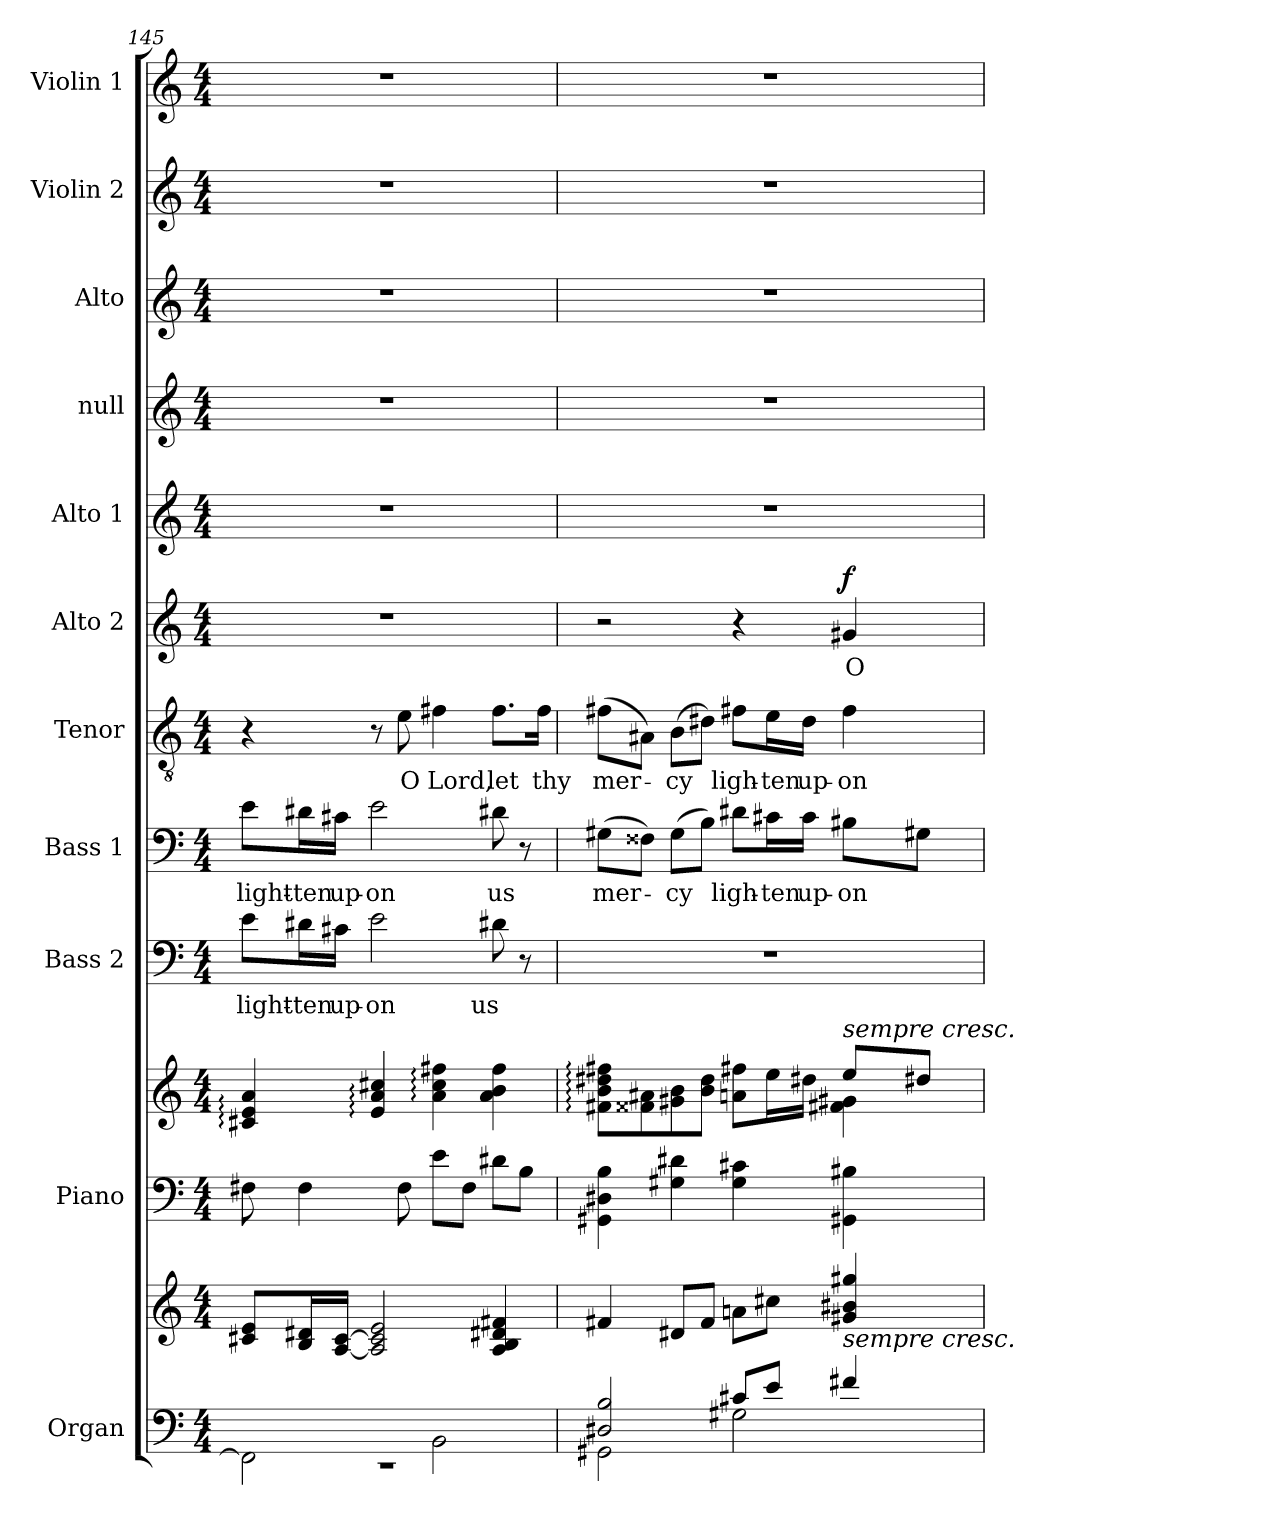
**kern	**kern	**kern	**kern	**kern	**text	**kern	**text	**kern	**text	**dynam	**kern	**text	**dynam	**kern	**kern	**kern	**kern	**kern
*part11	*part11	*part10	*part10	*part9	*part9	*part8	*part8	*part7	*part7	*part7	*part6	*part6	*part6	*part5	*part4	*part3	*part2	*part1
*staff13	*staff12	*staff11	*staff10	*staff9	*staff9	*staff8	*staff8	*staff7	*staff7	*staff7	*staff6	*staff6	*staff6	*staff5	*staff4	*staff3	*staff2	*staff1
*I"Organ	*	*I"Piano	*	*I"Bass 2	*	*I"Bass 1	*	*I"Tenor	*	*	*I"Alto 2	*	*	*I"Alto 1	*I"null	*I"Alto	*I"Violin 2	*I"Violin 1
*I'Org.	*	*	*	*I'B. 2	*	*I'B. 1	*	*I'T.	*	*	*I'A. 2	*	*	*I'A. 1	*	*	*I'Vln. 2	*I'Vln. 1
*clefF4	*clefG2	*clefF4	*clefG2	*clefF4	*	*clefF4	*	*clefGv2	*	*	*clefG2	*	*	*clefG2	*clefG2	*clefG2	*clefG2	*clefG2
*k[]	*k[]	*k[]	*k[]	*k[]	*	*k[]	*	*k[]	*	*	*k[]	*	*	*k[]	*k[]	*k[]	*k[]	*k[]
*M4/4	*M4/4	*M4/4	*M4/4	*M4/4	*	*M4/4	*	*M4/4	*	*	*M4/4	*	*	*M4/4	*M4/4	*M4/4	*M4/4	*M4/4
=145	=145	=145	=145	=145	=145	=145	=145	=145	=145	=145	=145	=145	=145	=145	=145	=145	=145	=145
*^	*	*	*	*	*	*	*	*	*	*	*	*	*	*	*	*	*	*
!	!	!	!	!	!	!LO:LY:b	!	!LO:LY:b	!	!	!	!	!	!	!	!	!	!	!
1rEE	2FF#\]	8c#X/ 8e/L	8F#X\	4c#X/: 4e/: 4a/:	8e\L	light-	8e\L	light-	4r	.	.	1r	.	.	1r	1r	1r	1r	1r
!	!	!	!	!	!	!LO:LY:b	!	!LO:LY:b	!	!	!	!	!	!	!	!	!	!	!
.	.	16B/ 16d#X/L	4F#\	.	16d#X\L	-ten	16d#X\L	-ten	.	.	.	.	.	.	.	.	.	.	.
!	!	!	!	!	!	!LO:LY:b	!	!LO:LY:b	!	!	!	!	!	!	!	!	!	!	!
.	.	[16A/ [16c#/JJ	.	.	16c#X\JJ	up-	16c#X\JJ	up-	.	.	.	.	.	.	.	.	.	.	.
!	!	!	!	!	!	!LO:LY:b	!	!LO:LY:b	!	!	!	!	!	!	!	!	!	!	!
.	.	2A/] 2c#/] 2e/	.	4e/: 4a/: 4cc#X/:	2e\	-on	2e\	-on	8r	.	.	.	.	.	.	.	.	.	.
!	!	!	!	!	!	!	!	!	!	!LO:LY:b	!LO:DY:a	!	!	!	!	!	!	!	!
!	!	!	!	!	!	!	!	!	!	!	!LO:DY:n=1:a	!	!	!	!	!	!	!	!
.	.	.	8F#\	.	.	.	.	.	8e\	O	mf other-dynamics	.	.	.	.	.	.	.	.
!	!	!	!	!	!	!	!	!	!	!LO:LY:b	!	!	!	!	!	!	!	!	!
.	2BB\	.	8e\L	4a\: 4cc#\: 4ff#X\:	.	.	.	.	4f#X\	Lord,	.	.	.	.	.	.	.	.	.
.	.	.	8F#\J	.	.	.	.	.	.	.	.	.	.	.	.	.	.	.	.
!	!	!	!	!	!	!LO:LY:b	!	!LO:LY:b	!	!LO:LY:b	!	!	!	!	!	!	!	!	!
.	.	4A/ 4B/ 4d#X/ 4f#X/	8d#X\L	4a\ 4b\ 4ff#\	8d#X\	us	8d#X\	us	8.f#\L	let	.	.	.	.	.	.	.	.	.
.	.	.	8B\J	.	8r	.	8r	.	.	.	.	.	.	.	.	.	.	.	.
!	!	!	!	!	!	!	!	!	!	!LO:LY:b	!	!	!	!	!	!	!	!	!
.	.	.	.	.	.	.	.	.	16f#\Jk	thy	.	.	.	.	.	.	.	.	.
=146	=146	=146	=146	=146	=146	=146	=146	=146	=146	=146	=146	=146	=146	=146	=146	=146	=146	=146	=146
*	*	*	*	*^	*	*	*	*	*	*	*	*	*	*	*	*	*	*	*
!	!	!	!	!	!	!	!	!	!LO:LY:b	!	!LO:LY:b	!	!	!	!	!	!	!	!	!
2D#X/ 2B/	2GG#X\	4f#X/	4GG#X\ 4D#X\ 4B\	8f#X\: 8b\: 8dd#X\: 8ff#X\:L	2.ryy	1r	.	(>8G#X\L	mer-	(>8f#X\L	mer-	.	2r	.	.	1r	1r	1r	1r	1r
.	.	.	.	8f##X\ 8a#X\	.	.	.	8F##X\J)	.	8A#X\J)	.	.	.	.	.	.	.	.	.	.
!	!	!	!	!	!	!	!	!	!LO:LY:b	!	!LO:LY:b	!	!	!	!	!	!	!	!	!
.	.	8d#X/L	4G#X\ 4d#X\	8g#X\ 8b\	.	.	.	(>8G#\L	-cy	(>8B\L	-cy	.	.	.	.	.	.	.	.	.
.	.	8f#/J	.	8b\ 8dd#\J	.	.	.	8B\J)	.	8d#X\J)	.	.	.	.	.	.	.	.	.	.
!	!	!	!	!	!	!	!	!	!LO:LY:b	!	!LO:LY:b	!	!	!	!	!	!	!	!	!
8c#X/L	2G#X\	8an\L	4G#\ 4c#X\	8an\ 8ff#X\L	.	.	.	8d#X\L	ligh-	8f#X\L	ligh-	.	4r	.	.	.	.	.	.	.
!	!	!	!	!	!	!	!	!	!LO:LY:b	!	!LO:LY:b	!	!	!	!	!	!	!	!	!
8e/J	.	8cc#X\J	.	16ee\L	.	.	.	16c#X\L	-ten	16e\L	-ten	.	.	.	.	.	.	.	.	.
!	!	!	!	!	!	!	!	!	!LO:LY:b	!	!LO:LY:b	!	!	!	!	!	!	!	!	!
.	.	.	.	16dd#X\JJ	.	.	.	16c#\JJ	up-	16d#\JJ	up-	.	.	.	.	.	.	.	.	.
!	!	!	!	!LO:TX:a:i:t=sempre cresc.	!	!	!	!	!	!	!	!	!	!	!	!	!	!	!	!
!	!	!LO:TX:b:i:t=sempre cresc.	!	!	!	!	!	!	!	!	!	!	!	!	!	!	!	!	!	!
!	!	!	!	!	!	!	!	!	!LO:LY:b	!	!LO:LY:b	!	!	!LO:LY:b	!LO:DY:a	!	!	!	!	!
4f#X/	.	4g#X/ 4b#X/ 4gg#X/	4GG#X\ 4B#X\	8ee/L	4f#X\ 4g#X\	.	.	8B#X\L	-on	4f#\	-on	.	4g#X/	O	f	.	.	.	.	.
.	.	.	.	8dd#X/J	.	.	.	8G#X\J	.	.	.	.	.	.	.	.	.	.	.	.
*v	*v	*	*	*v	*v	*	*	*	*	*	*	*	*	*	*	*	*	*	*	*
=	=	=	=	=	=	=	=	=	=	=	=	=	=	=	=	=	=	=
*-	*-	*-	*-	*-	*-	*-	*-	*-	*-	*-	*-	*-	*-	*-	*-	*-	*-	*-
